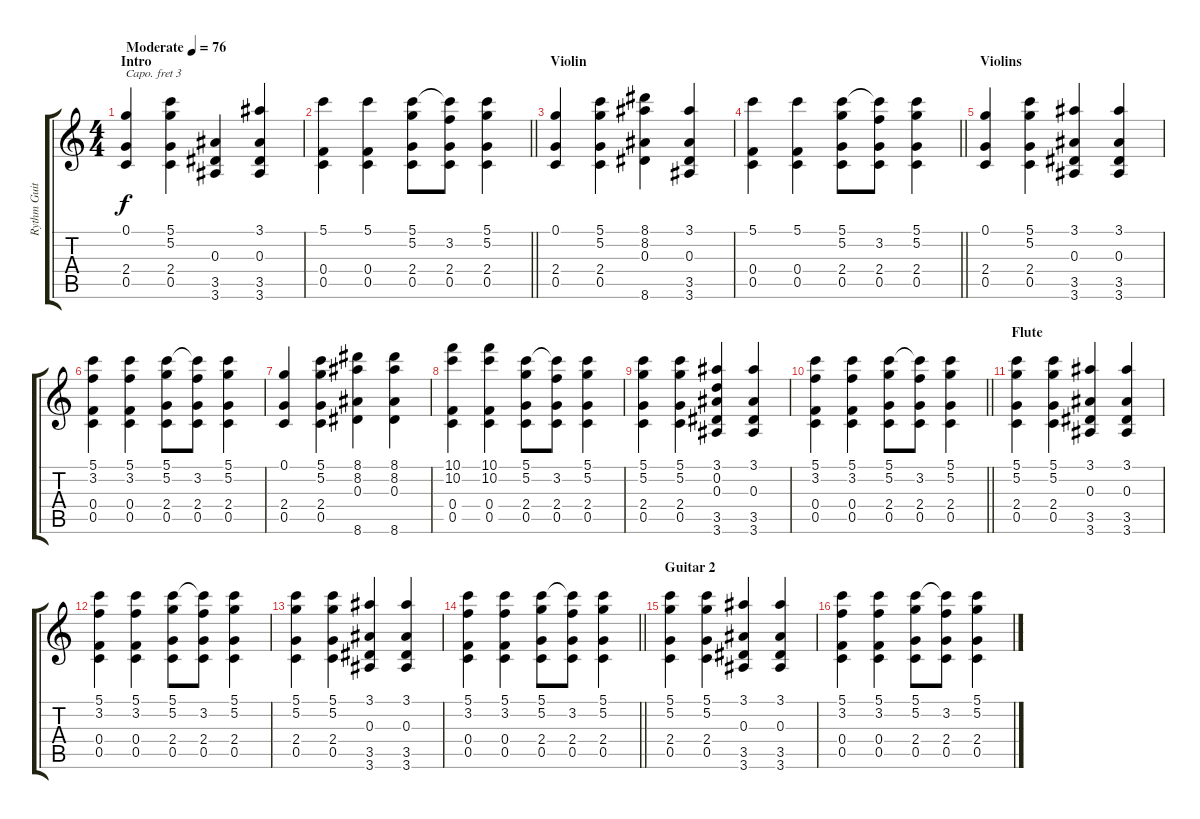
\track ("Rythm Guitar" "Rythm Guit") {instrument acousticguitarnylon}
\staff {score tabs}
\capo 3
\tuning (E4 B3 G3 D3 A2 E2) {hide}
\ts (4 4)
\section ("" "Intro")
\tempo (76 "Moderate")
\clef g2
\ks c
(0.1 2.4 0.5).4{dy f instrument acousticguitarnylon} (5.1 5.2 2.4 0.5).4 (0.3 3.5 3.6).4 (3.1 0.3 3.5 3.6).4 |
\barLineRight lightlight
(5.1 0.4 0.5).4 (5.1 0.4 0.5).4 (5.1 5.2 2.4 0.5).8 (5.1{t} 3.2 2.4 0.5).8 (5.1 5.2 2.4 0.5).4 |
\section ("" "Violin")
(0.1 2.4 0.5).4 (5.1 5.2 2.4 0.5).4 (8.1 8.2 0.3 8.6).4 (3.1 0.3 3.5 3.6).4 |
\barLineRight lightlight
(5.1 0.4 0.5).4 (5.1 0.4 0.5).4 (5.1 5.2 2.4 0.5).8 (5.1{t} 3.2 2.4 0.5).8 (5.1 5.2 2.4 0.5).4 |
\section ("" "Violins")
(0.1 2.4 0.5).4 (5.1 5.2 2.4 0.5).4 (3.1 0.3 3.5 3.6).4 (3.1 0.3 3.5 3.6).4 |
(5.1 3.2 0.4 0.5).4 (5.1 3.2 0.4 0.5).4 (5.1 5.2 2.4 0.5).8 (5.1{t} 3.2 2.4 0.5).8 (5.1 5.2 2.4 0.5).4 |
(0.1 2.4 0.5).4 (5.1 5.2 2.4 0.5).4 (8.1 8.2 0.3 8.6).4 (8.1 8.2 0.3 8.6).4 |
(10.1 10.2 0.4 0.5).4 (10.1 10.2 0.4 0.5).4 (5.1 5.2 2.4 0.5).8 (5.1{t} 3.2 2.4 0.5).8 (5.1 5.2 2.4 0.5).4 |
(5.1 5.2 2.4 0.5).4 (5.1 5.2 2.4 0.5).4 (3.1 0.2 0.3 3.5 3.6).4 (3.1 0.3 3.5 3.6).4 |
\barLineRight lightlight
(5.1 3.2 0.4 0.5).4 (5.1 3.2 0.4 0.5).4 (5.1 5.2 2.4 0.5).8 (5.1{t} 3.2 2.4 0.5).8 (5.1 5.2 2.4 0.5).4 |
\section ("" "Flute")
(5.1 5.2 2.4 0.5).4 (5.1 5.2 2.4 0.5).4 (3.1 0.3 3.5 3.6).4 (3.1 0.3 3.5 3.6).4 |
(5.1 3.2 0.4 0.5).4 (5.1 3.2 0.4 0.5).4 (5.1 5.2 2.4 0.5).8 (5.1{t} 3.2 2.4 0.5).8 (5.1 5.2 2.4 0.5).4 |
(5.1 5.2 2.4 0.5).4 (5.1 5.2 2.4 0.5).4 (3.1 0.3 3.5 3.6).4 (3.1 0.3 3.5 3.6).4 |
\barLineRight lightlight
(5.1 3.2 0.4 0.5).4 (5.1 3.2 0.4 0.5).4 (5.1 5.2 2.4 0.5).8 (5.1{t} 3.2 2.4 0.5).8 (5.1 5.2 2.4 0.5).4 |
\section ("" "Guitar 2")
(5.1 5.2 2.4 0.5).4 (5.1 5.2 2.4 0.5).4 (3.1 0.3 3.5 3.6).4 (3.1 0.3 3.5 3.6).4 |
(5.1 3.2 0.4 0.5).4 (5.1 3.2 0.4 0.5).4 (5.1 5.2 2.4 0.5).8 (5.1{t} 3.2 2.4 0.5).8 (5.1 5.2 2.4 0.5).4
